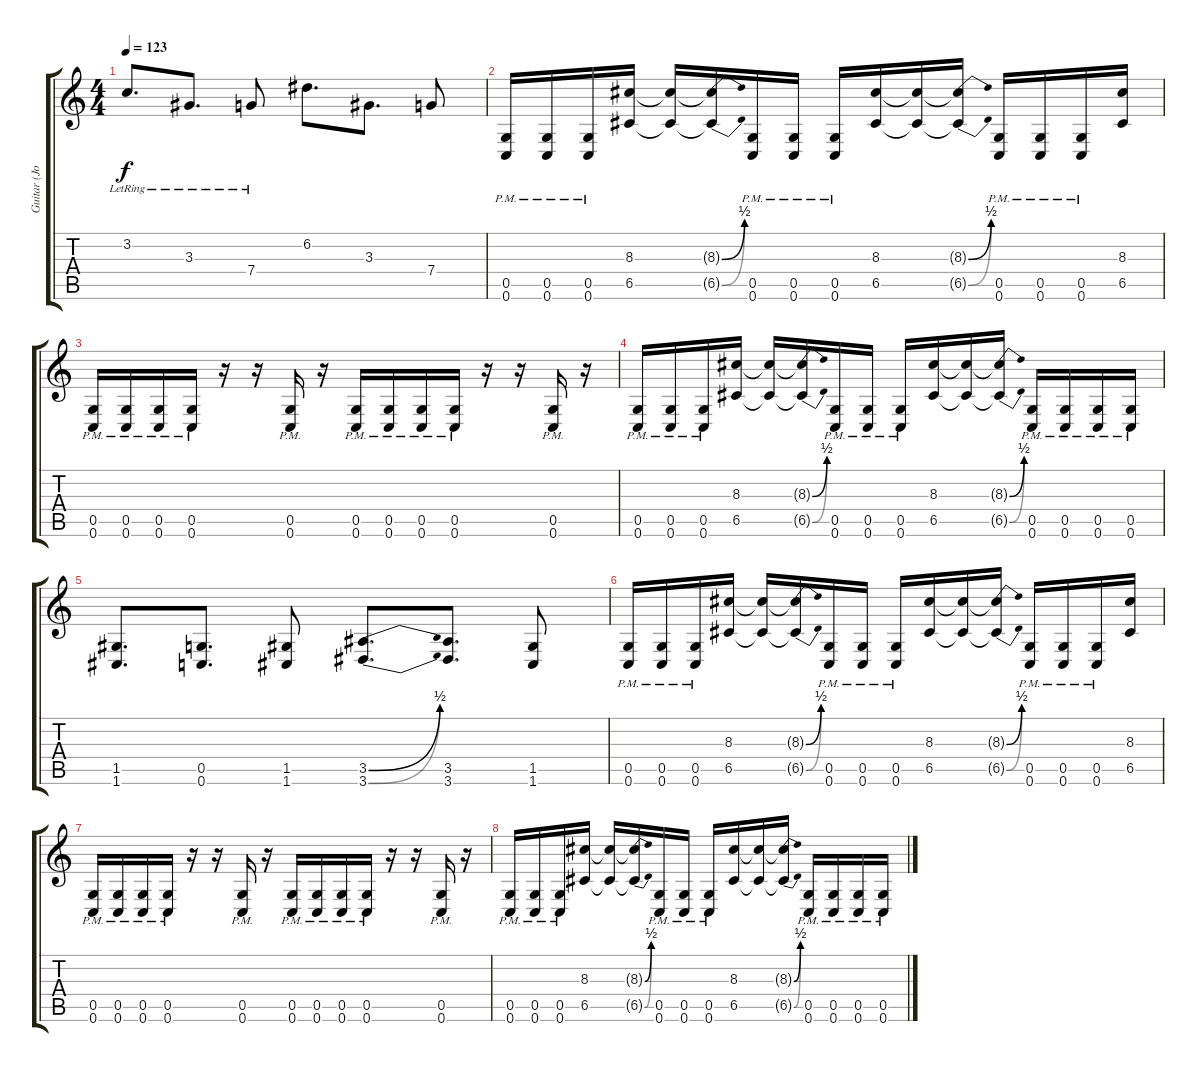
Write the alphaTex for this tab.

\track ("Guitar (Joel Double)" "Guitar (Jo") {instrument overdrivenguitar}
\staff {score tabs}
\tuning (D4 A3 F3 C3 G2 C2) {hide}
\ts (4 4)
\tempo 123
\clef g2
\ks c
3.2{lr}.8{d dy f} 3.3{lr}.8{d} 7.4{lr}.8 6.2.8{d} 3.3.8{d} 7.4.8 |
(0.5{pm} 0.6{pm}).16 (0.5{pm} 0.6{pm}).16 (0.5{pm} 0.6{pm}).16 (8.3 6.5).16 (8.3{t} 6.5{t}).16 (8.3{be (bend 0 0 60 2) t} 6.5{be (bend 0 0 60 2) t}).16 (0.5{pm} 0.6{pm}).16 (0.5{pm} 0.6{pm}).16 (0.5{pm} 0.6{pm}).16 (8.3 6.5).16 (8.3{t} 6.5{t}).16 (8.3{be (bend 0 0 60 2) t} 6.5{be (bend 0 0 60 2) t}).16 (0.5{pm} 0.6{pm}).16 (0.5{pm} 0.6{pm}).16 (0.5{pm} 0.6{pm}).16 (8.3 6.5).16 |
(0.5{pm} 0.6{pm}).16 (0.5{pm} 0.6{pm}).16 (0.5{pm} 0.6{pm}).16 (0.5{pm} 0.6{pm}).16 r.16 r.16 (0.5{pm} 0.6{pm}).16 r.16 (0.5{pm} 0.6{pm}).16 (0.5{pm} 0.6{pm}).16 (0.5{pm} 0.6{pm}).16 (0.5{pm} 0.6{pm}).16 r.16 r.16 (0.5{pm} 0.6{pm}).16 r.16 |
(0.5{pm} 0.6{pm}).16 (0.5{pm} 0.6{pm}).16 (0.5{pm} 0.6{pm}).16 (8.3 6.5).16 (8.3{t} 6.5{t}).16 (8.3{be (bend 0 0 60 2) t} 6.5{be (bend 0 0 60 2) t}).16 (0.5{pm} 0.6{pm}).16 (0.5{pm} 0.6{pm}).16 (0.5{pm} 0.6{pm}).16 (8.3 6.5).16 (8.3{t} 6.5{t}).16 (8.3{be (bend 0 0 60 2) t} 6.5{be (bend 0 0 60 2) t}).16 (0.5{pm} 0.6{pm}).16 (0.5{pm} 0.6{pm}).16 (0.5{pm} 0.6{pm}).16 (0.5{pm} 0.6{pm}).16 |
(1.5 1.6).8{d} (0.5 0.6).8{d} (1.5 1.6).8 (3.5{be (bend 0 0 60 2)} 3.6{be (bend 0 0 60 2)}).8{d} (3.5 3.6).8{d} (1.5 1.6).8 |
(0.5{pm} 0.6{pm}).16 (0.5{pm} 0.6{pm}).16 (0.5{pm} 0.6{pm}).16 (8.3 6.5).16 (8.3{t} 6.5{t}).16 (8.3{be (bend 0 0 60 2) t} 6.5{be (bend 0 0 60 2) t}).16 (0.5{pm} 0.6{pm}).16 (0.5{pm} 0.6{pm}).16 (0.5{pm} 0.6{pm}).16 (8.3 6.5).16 (8.3{t} 6.5{t}).16 (8.3{be (bend 0 0 60 2) t} 6.5{be (bend 0 0 60 2) t}).16 (0.5{pm} 0.6{pm}).16 (0.5{pm} 0.6{pm}).16 (0.5{pm} 0.6{pm}).16 (8.3 6.5).16 |
(0.5{pm} 0.6{pm}).16 (0.5{pm} 0.6{pm}).16 (0.5{pm} 0.6{pm}).16 (0.5{pm} 0.6{pm}).16 r.16 r.16 (0.5{pm} 0.6{pm}).16 r.16 (0.5{pm} 0.6{pm}).16 (0.5{pm} 0.6{pm}).16 (0.5{pm} 0.6{pm}).16 (0.5{pm} 0.6{pm}).16 r.16 r.16 (0.5{pm} 0.6{pm}).16 r.16 |
(0.5{pm} 0.6{pm}).16 (0.5{pm} 0.6{pm}).16 (0.5{pm} 0.6{pm}).16 (8.3 6.5).16 (8.3{t} 6.5{t}).16 (8.3{be (bend 0 0 60 2) t} 6.5{be (bend 0 0 60 2) t}).16 (0.5{pm} 0.6{pm}).16 (0.5{pm} 0.6{pm}).16 (0.5{pm} 0.6{pm}).16 (8.3 6.5).16 (8.3{t} 6.5{t}).16 (8.3{be (bend 0 0 60 2) t} 6.5{be (bend 0 0 60 2) t}).16 (0.5{pm} 0.6{pm}).16 (0.5{pm} 0.6{pm}).16 (0.5{pm} 0.6{pm}).16 (0.5{pm} 0.6{pm}).16
